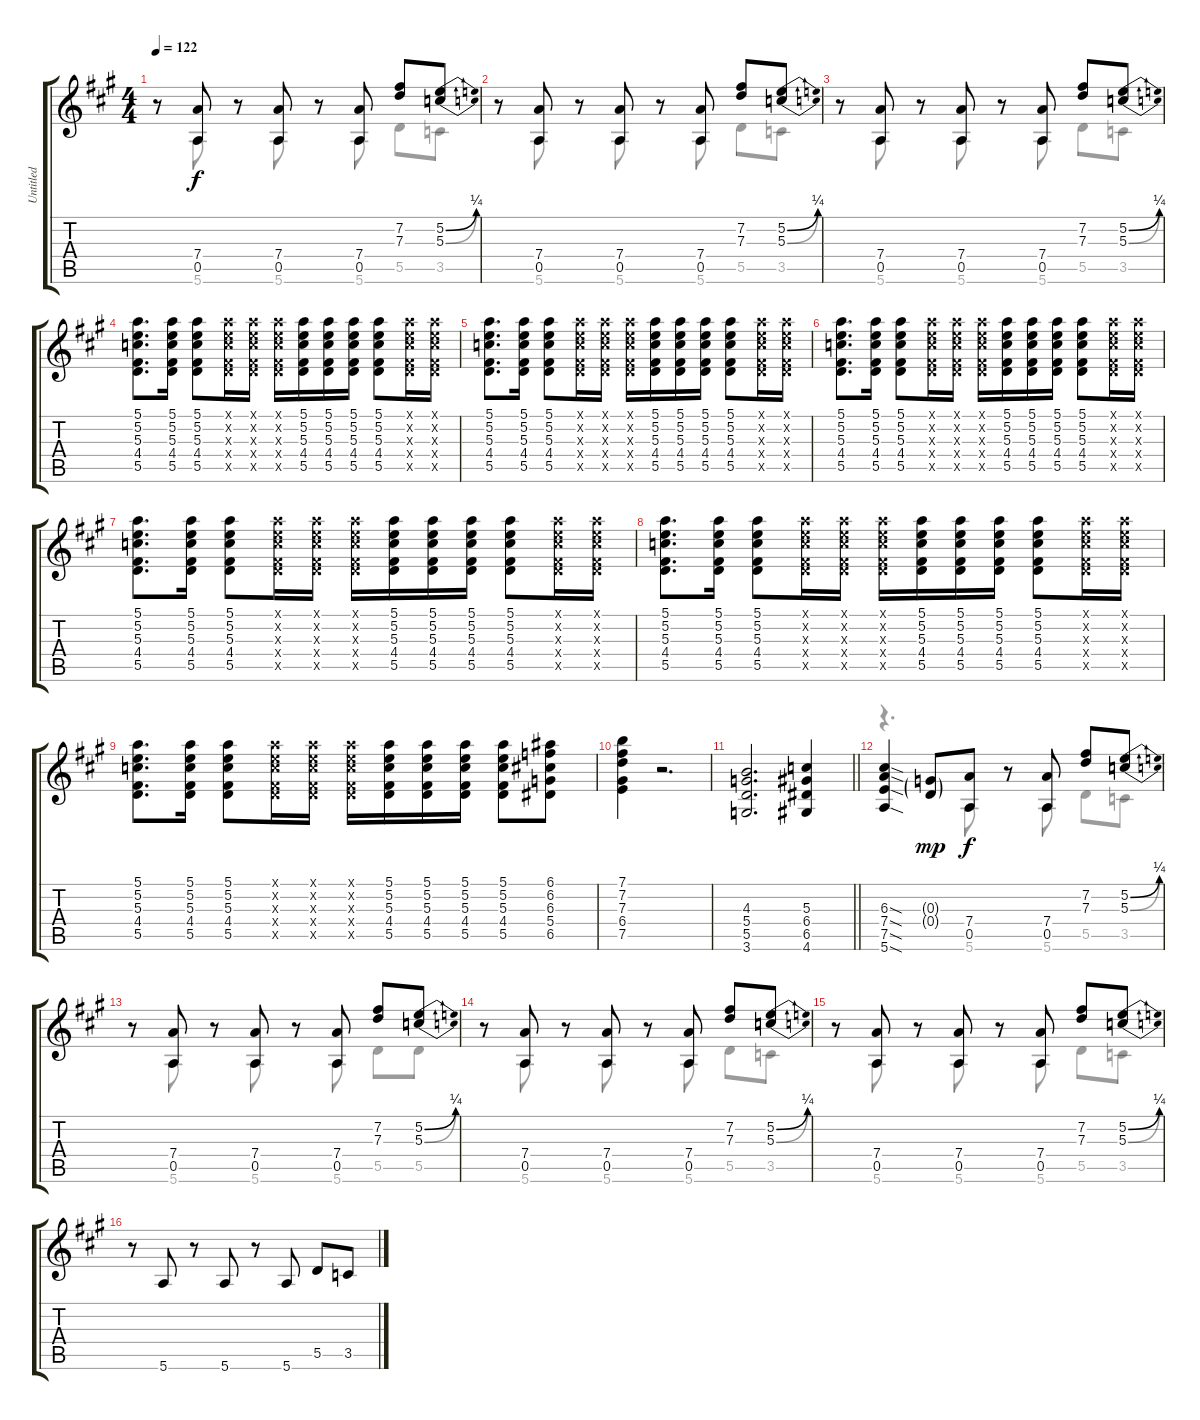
\track ("Untitled" "Untitled") {instrument distortionguitar}
\staff {score tabs}
\tuning (E4 B3 G3 D3 A2 E2) {hide}
\voice
\ts (4 4)
\tempo 122
\clef g2
\ks a
r.8{dy f} (7.4 0.5).8 r.8 (7.4 0.5).8 r.8 (7.4 0.5).8 (7.2 7.3).8 (5.2{be (bend 0 0 60 1)} 5.3{be (bend 0 0 60 1)}).8 |
r.8 (7.4 0.5).8 r.8 (7.4 0.5).8 r.8 (7.4 0.5).8 (7.2 7.3).8 (5.2{be (bend 0 0 60 1)} 5.3{be (bend 0 0 60 1)}).8 |
r.8 (7.4 0.5).8 r.8 (7.4 0.5).8 r.8 (7.4 0.5).8 (7.2 7.3).8 (5.2{be (bend 0 0 60 1)} 5.3{be (bend 0 0 60 1)}).8 |
(5.1 5.2 5.3 4.4 5.5).8{d} (5.1 5.2 5.3 4.4 5.5).16 (5.1 5.2 5.3 4.4 5.5).8 (5.1{x} 5.2{x} 5.3{x} 4.4{x} 5.5{x}).16 (5.1{x} 5.2{x} 5.3{x} 4.4{x} 5.5{x}).16 (5.1{x} 5.2{x} 5.3{x} 4.4{x} 5.5{x}).16 (5.1 5.2 5.3 4.4 5.5).16 (5.1 5.2 5.3 4.4 5.5).16 (5.1 5.2 5.3 4.4 5.5).16 (5.1 5.2 5.3 4.4 5.5).8 (5.1{x} 5.2{x} 5.3{x} 4.4{x} 5.5{x}).16 (5.1{x} 5.2{x} 5.3{x} 4.4{x} 5.5{x}).16 |
(5.1 5.2 5.3 4.4 5.5).8{d} (5.1 5.2 5.3 4.4 5.5).16 (5.1 5.2 5.3 4.4 5.5).8 (5.1{x} 5.2{x} 5.3{x} 4.4{x} 5.5{x}).16 (5.1{x} 5.2{x} 5.3{x} 4.4{x} 5.5{x}).16 (5.1{x} 5.2{x} 5.3{x} 4.4{x} 5.5{x}).16 (5.1 5.2 5.3 4.4 5.5).16 (5.1 5.2 5.3 4.4 5.5).16 (5.1 5.2 5.3 4.4 5.5).16 (5.1 5.2 5.3 4.4 5.5).8 (5.1{x} 5.2{x} 5.3{x} 4.4{x} 5.5{x}).16 (5.1{x} 5.2{x} 5.3{x} 4.4{x} 5.5{x}).16 |
(5.1 5.2 5.3 4.4 5.5).8{d} (5.1 5.2 5.3 4.4 5.5).16 (5.1 5.2 5.3 4.4 5.5).8 (5.1{x} 5.2{x} 5.3{x} 4.4{x} 5.5{x}).16 (5.1{x} 5.2{x} 5.3{x} 4.4{x} 5.5{x}).16 (5.1{x} 5.2{x} 5.3{x} 4.4{x} 5.5{x}).16 (5.1 5.2 5.3 4.4 5.5).16 (5.1 5.2 5.3 4.4 5.5).16 (5.1 5.2 5.3 4.4 5.5).16 (5.1 5.2 5.3 4.4 5.5).8 (5.1{x} 5.2{x} 5.3{x} 4.4{x} 5.5{x}).16 (5.1{x} 5.2{x} 5.3{x} 4.4{x} 5.5{x}).16 |
(5.1 5.2 5.3 4.4 5.5).8{d} (5.1 5.2 5.3 4.4 5.5).16 (5.1 5.2 5.3 4.4 5.5).8 (5.1{x} 5.2{x} 5.3{x} 4.4{x} 5.5{x}).16 (5.1{x} 5.2{x} 5.3{x} 4.4{x} 5.5{x}).16 (5.1{x} 5.2{x} 5.3{x} 4.4{x} 5.5{x}).16 (5.1 5.2 5.3 4.4 5.5).16 (5.1 5.2 5.3 4.4 5.5).16 (5.1 5.2 5.3 4.4 5.5).16 (5.1 5.2 5.3 4.4 5.5).8 (5.1{x} 5.2{x} 5.3{x} 4.4{x} 5.5{x}).16 (5.1{x} 5.2{x} 5.3{x} 4.4{x} 5.5{x}).16 |
(5.1 5.2 5.3 4.4 5.5).8{d} (5.1 5.2 5.3 4.4 5.5).16 (5.1 5.2 5.3 4.4 5.5).8 (5.1{x} 5.2{x} 5.3{x} 4.4{x} 5.5{x}).16 (5.1{x} 5.2{x} 5.3{x} 4.4{x} 5.5{x}).16 (5.1{x} 5.2{x} 5.3{x} 4.4{x} 5.5{x}).16 (5.1 5.2 5.3 4.4 5.5).16 (5.1 5.2 5.3 4.4 5.5).16 (5.1 5.2 5.3 4.4 5.5).16 (5.1 5.2 5.3 4.4 5.5).8 (5.1{x} 5.2{x} 5.3{x} 4.4{x} 5.5{x}).16 (5.1{x} 5.2{x} 5.3{x} 4.4{x} 5.5{x}).16 |
(5.1 5.2 5.3 4.4 5.5).8{d} (5.1 5.2 5.3 4.4 5.5).16 (5.1 5.2 5.3 4.4 5.5).8 (5.1{x} 5.2{x} 5.3{x} 4.4{x} 5.5{x}).16 (5.1{x} 5.2{x} 5.3{x} 4.4{x} 5.5{x}).16 (5.1{x} 5.2{x} 5.3{x} 4.4{x} 5.5{x}).16 (5.1 5.2 5.3 4.4 5.5).16 (5.1 5.2 5.3 4.4 5.5).16 (5.1 5.2 5.3 4.4 5.5).16 (5.1 5.2 5.3 4.4 5.5).8 (6.1 6.2 6.3 5.4 6.5).8 |
(7.1 7.2 7.3 6.4 7.5).4 r.2{d} |
\barLineRight lightlight
(4.3 5.4 5.5 3.6).2{d} (5.3 6.4 6.5 4.6).4 |
(6.3{sod} 7.4{sod} 7.5{sod} 5.6{sod}).4 (0.3{g} 0.4{g}).8{dy mp} (7.4 0.5).8{dy f} r.8 (7.4 0.5).8 (7.2 7.3).8 (5.2{be (bend 0 0 60 1)} 5.3{be (bend 0 0 60 1)}).8 |
r.8 (7.4 0.5).8 r.8 (7.4 0.5).8 r.8 (7.4 0.5).8 (7.2 7.3).8 (5.2{be (bend 0 0 60 1)} 5.3{be (bend 0 0 60 1)}).8 |
r.8 (7.4 0.5).8 r.8 (7.4 0.5).8 r.8 (7.4 0.5).8 (7.2 7.3).8 (5.2{be (bend 0 0 60 1)} 5.3{be (bend 0 0 60 1)}).8 |
r.8 (7.4 0.5).8 r.8 (7.4 0.5).8 r.8 (7.4 0.5).8 (7.2 7.3).8 (5.2{be (bend 0 0 60 1)} 5.3{be (bend 0 0 60 1)}).8 |
r.8 5.6.8 r.8 5.6.8 r.8 5.6.8 5.5.8 3.5.8
\voice
\clef g2
\ottava regular
\simile none
\ks a
r.8{dy f} 5.6.8 r.8 5.6.8 r.8 5.6.8 5.5.8 3.5.8 |
r.8 5.6.8 r.8 5.6.8 r.8 5.6.8 5.5.8 3.5.8 |
r.8 5.6.8 r.8 5.6.8 r.8 5.6.8 5.5.8 3.5.8 |
|
|
|
|
|
|
|
\barLineRight lightlight
|
r.4{d} 5.6.8 r.8 5.6.8 5.5.8 3.5.8 |
r.8 5.6.8 r.8 5.6.8 r.8 5.6.8 5.5.8 5.5.8 |
r.8 5.6.8 r.8 5.6.8 r.8 5.6.8 5.5.8 3.5.8 |
r.8 5.6.8 r.8 5.6.8 r.8 5.6.8 5.5.8 3.5.8 |
